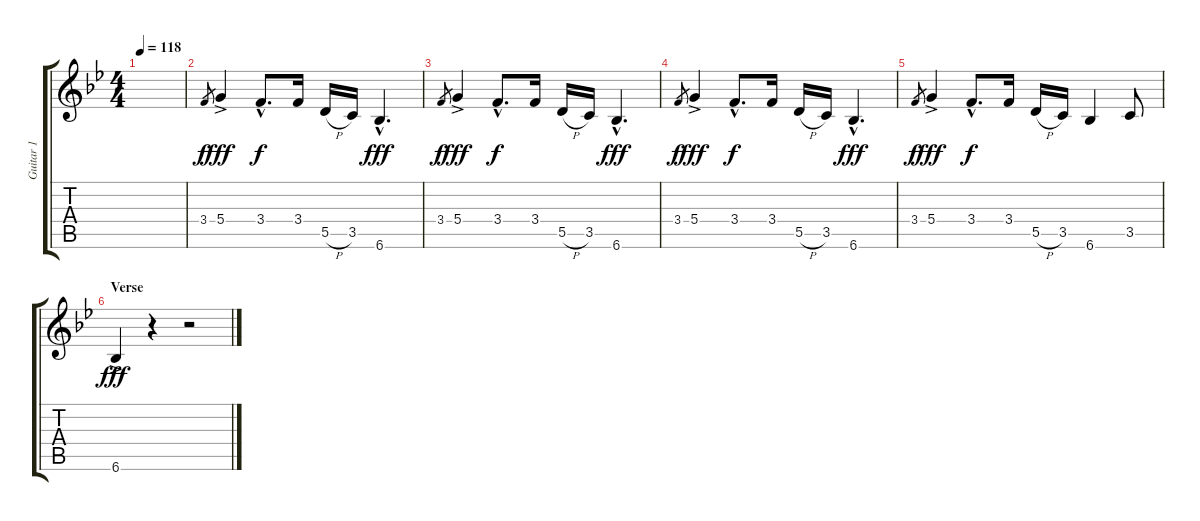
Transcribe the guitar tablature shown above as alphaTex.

\track ("Guitar 1" "Guitar 1") {instrument distortionguitar}
\staff {score tabs}
\tuning (E4 B3 G3 D3 A2 E2) {hide}
\ts (4 4)
\tempo 118
\clef g2
\ks bb
|
3.4.8{gr dy f} 5.4{ac}.4{dy fff} 3.4{hac}.8{d dy f} 3.4.16 5.5{h}.16 3.5.16 6.6{hac}.4{d dy fff} |
3.4.8{gr dy f} 5.4{ac}.4{dy fff} 3.4{hac}.8{d dy f} 3.4.16 5.5{h}.16 3.5.16 6.6{hac}.4{d dy fff} |
3.4.8{gr dy f} 5.4{ac}.4{dy fff} 3.4{hac}.8{d dy f} 3.4.16 5.5{h}.16 3.5.16 6.6{hac}.4{d dy fff} |
3.4.8{gr dy f} 5.4{ac}.4{dy fff} 3.4{hac}.8{d dy f} 3.4.16 5.5{h}.16 3.5.16 6.6.4 3.5.8 |
\section ("" "Verse")
6.6{ac}.4{dy fff} r.4 r.2
